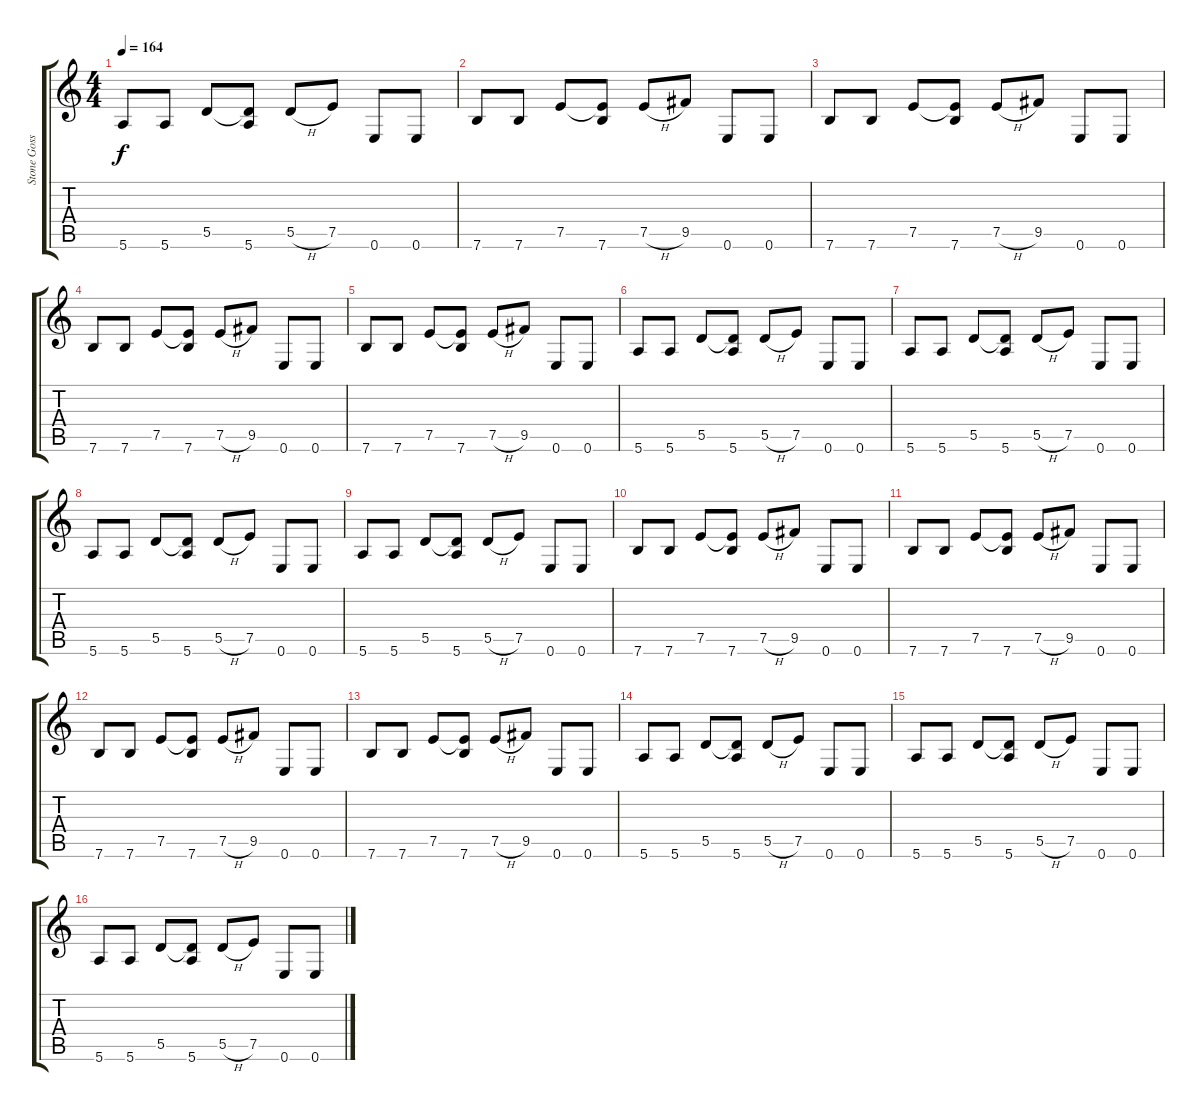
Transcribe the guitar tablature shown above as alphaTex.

\track ("Stone Gossard" "Stone Goss") {instrument overdrivenguitar}
\staff {score tabs}
\tuning (E4 B3 G3 D3 A2 E2) {hide}
\ts (4 4)
\tempo 164
\clef g2
\ks c
5.6.8{dy f} 5.6.8 5.5.8 (5.5{t} 5.6).8 5.5{h}.8 7.5.8 0.6.8 0.6.8 |
7.6.8 7.6.8 7.5.8 (7.5{t} 7.6).8 7.5{h}.8 9.5.8 0.6.8 0.6.8 |
7.6.8 7.6.8 7.5.8 (7.5{t} 7.6).8 7.5{h}.8 9.5.8 0.6.8 0.6.8 |
7.6.8 7.6.8 7.5.8 (7.5{t} 7.6).8 7.5{h}.8 9.5.8 0.6.8 0.6.8 |
7.6.8 7.6.8 7.5.8 (7.5{t} 7.6).8 7.5{h}.8 9.5.8 0.6.8 0.6.8 |
5.6.8 5.6.8 5.5.8 (5.5{t} 5.6).8 5.5{h}.8 7.5.8 0.6.8 0.6.8 |
5.6.8 5.6.8 5.5.8 (5.5{t} 5.6).8 5.5{h}.8 7.5.8 0.6.8 0.6.8 |
5.6.8 5.6.8 5.5.8 (5.5{t} 5.6).8 5.5{h}.8 7.5.8 0.6.8 0.6.8 |
5.6.8 5.6.8 5.5.8 (5.5{t} 5.6).8 5.5{h}.8 7.5.8 0.6.8 0.6.8 |
7.6.8 7.6.8 7.5.8 (7.5{t} 7.6).8 7.5{h}.8 9.5.8 0.6.8 0.6.8 |
7.6.8 7.6.8 7.5.8 (7.5{t} 7.6).8 7.5{h}.8 9.5.8 0.6.8 0.6.8 |
7.6.8 7.6.8 7.5.8 (7.5{t} 7.6).8 7.5{h}.8 9.5.8 0.6.8 0.6.8 |
7.6.8 7.6.8 7.5.8 (7.5{t} 7.6).8 7.5{h}.8 9.5.8 0.6.8 0.6.8 |
5.6.8 5.6.8 5.5.8 (5.5{t} 5.6).8 5.5{h}.8 7.5.8 0.6.8 0.6.8 |
5.6.8 5.6.8 5.5.8 (5.5{t} 5.6).8 5.5{h}.8 7.5.8 0.6.8 0.6.8 |
5.6.8 5.6.8 5.5.8 (5.5{t} 5.6).8 5.5{h}.8 7.5.8 0.6.8 0.6.8
